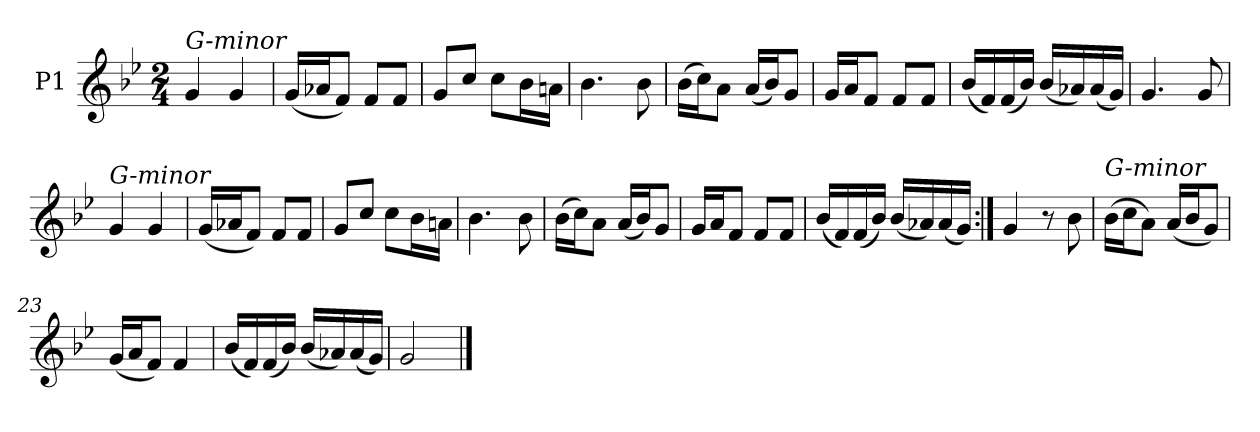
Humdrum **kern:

**kern
*part1
*staff1
*I"P1
*clefG2
*k[b-e-]
*g:
*M2/4
=1
!LO:TX:a:i:t=G-minor
4g
4g
=2
(16gLL
16a-XJ
8fJ)
8fL
8fJ
=3
8gL
8ccJ
8ccL
16b-L
16anJJ
=4
4.b-
8b-
=5
(16b-LL
16ccJ)
8aJ
(16aLL
16b-J)
8gJ
=6
16gLL
16aJ
8fJ
8fL
8fJ
=7
(16b-LL
16f)
(16f
16b-JJ)
(16b-LL
16a-X)
(16a-
16gJJ)
=8
4.g
8g
=1
!LO:TX:a:i:t=G-minor
4g
4g
=2
(16gLL
16a-XJ
8fJ)
8fL
8fJ
=3
8gL
8ccJ
8ccL
16b-L
16anJJ
=4
4.b-
8b-
=5
(16b-LL
16ccJ)
8aJ
(16aLL
16b-J)
8gJ
=6
16gLL
16aJ
8fJ
8fL
8fJ
=7
(16b-LL
16f)
(16f
16b-JJ)
(16b-LL
16a-X)
(16a-
16gJJ)
=9:|!
4g
8r
8b-
=22
!LO:TX:a:i:t=G-minor
(16b-LL
16ccJ
8aJ)
(16aLL
16b-J
8gJ)
=23
(16gLL
16aJ
8fJ)
4f
=24
(16b-LL
16f)
(16f
16b-JJ)
(16b-LL
16a-X)
(16a-
16gJJ)
=25
2g
==
*-
